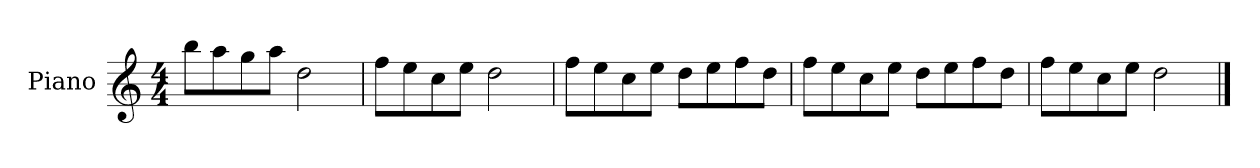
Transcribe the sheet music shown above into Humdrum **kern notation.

**kern
*part1
*staff1
*I"Piano
*I'P-no
*clefG2
*k[]
*M4/4
*MM90
=1
8bb\L
8aa\
8gg\
8aa\J
2dd\
=2
8ff\L
8ee\
8cc\
8ee\J
2dd\
=3
8ff\L
8ee\
8cc\
8ee\J
8dd\L
8ee\
8ff\
8dd\J
=4
8ff\L
8ee\
8cc\
8ee\J
8dd\L
8ee\
8ff\
8dd\J
=5
8ff\L
8ee\
8cc\
8ee\J
2dd\
==
*-
